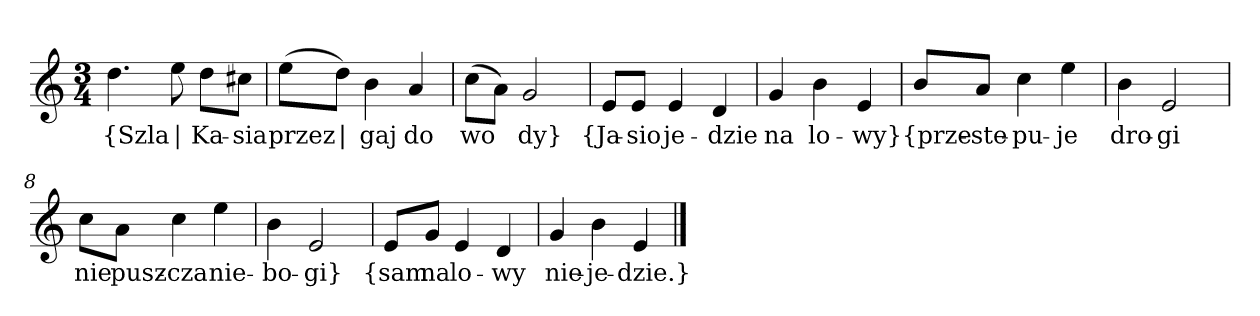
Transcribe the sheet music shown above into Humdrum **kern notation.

**kern	**text
*part1	*part1
*staff1	*staff1
*clefG2	*
*k[]	*
*M3/4	*
=	=
4.dd	{Szla
8ee	|
8dd\L	Ka-
8cc#X\J	-sia
=2	=2
(8ee\L	przez
8dd\J)	|
4b	gaj
4a	do
=3	=3
(8cc\L	wo
8a\J)	--
2g	-dy}
=4y	=4y
8e/L	{Ja-
8e/J	-sio
4e	je-
4d	-dzie
=5	=5
4g	na
4b	lo-
4e	-wy}
=6y	=6y
8b/L	{prze-
8a/J	-ste-
4cc	-pu-
4ee	-je
=7	=7
4b	dro-
2e	-gi
=8	=8
8cc\L	nie
8a\J	pusz-
4cc	-cza
4ee	nie-
=9	=9
4b	-bo-
2e	-gi}
=10y	=10y
8e/L	{sam
8g/J	na
4e	lo-
4d	-wy
=11	=11
4g	nie-
4b	-je-
4e	-dzie.}
==	==
*-	*-
